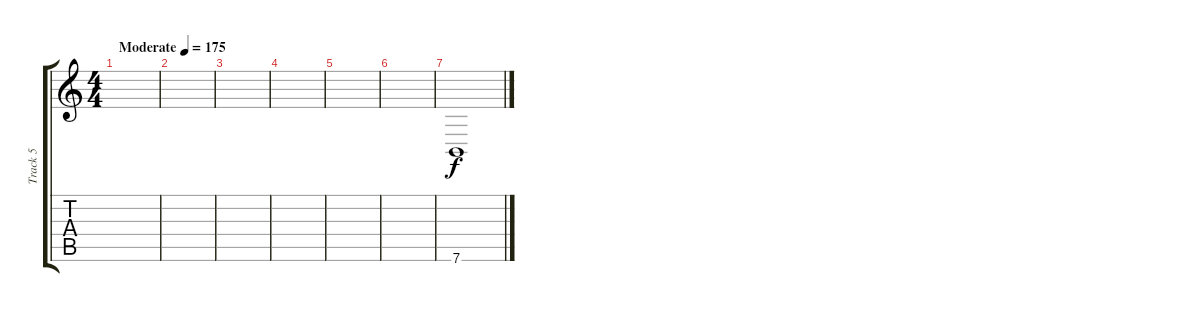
\track ("Track 5" "Track 5") {instrument reversecymbal}
\staff {score tabs}
\tuning (E4 B3 G3 D3 A2 E2) {hide}
\ts (4 4)
\tempo (175 "Moderate")
\clef g2
\ks c
|
|
|
|
|
|
7.6.1
